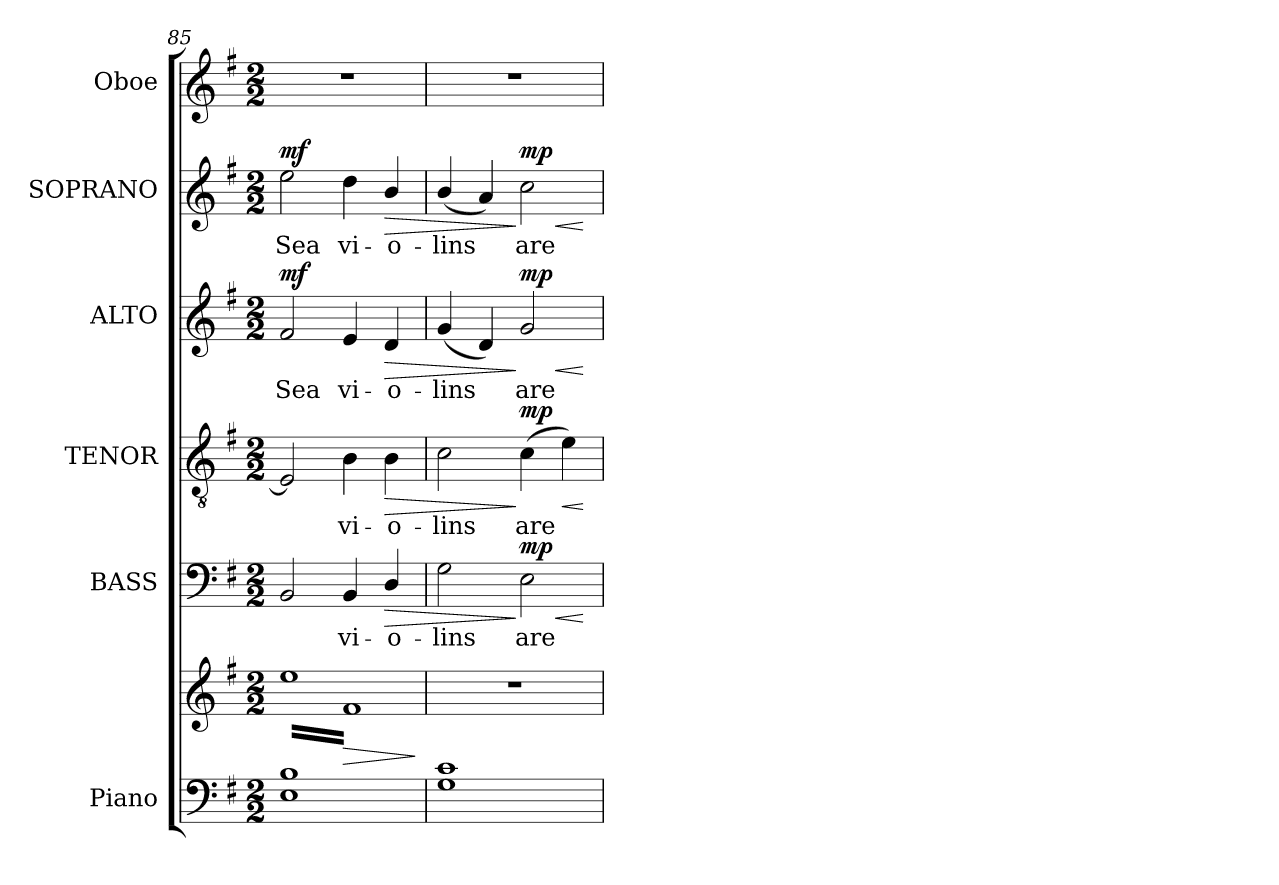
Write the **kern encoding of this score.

**kern	**kern	**dynam	**kern	**text	**dynam	**kern	**text	**dynam	**kern	**text	**dynam	**kern	**text	**dynam	**kern
*part6	*part6	*part6	*part5	*part5	*part5	*part4	*part4	*part4	*part3	*part3	*part3	*part2	*part2	*part2	*part1
*staff7	*staff6	*staff6/7	*staff5	*staff5	*staff5	*staff4	*staff4	*staff4	*staff3	*staff3	*staff3	*staff2	*staff2	*staff2	*staff1
*I"Piano	*	*	*I"BASS	*	*	*I"TENOR	*	*	*I"ALTO	*	*	*I"SOPRANO	*	*	*I"Oboe
*I'Pno.	*	*	*I'B.	*	*	*I'T.	*	*	*I'A.	*	*	*I'S.	*	*	*I'Ob.
*clefF4	*clefG2	*	*clefF4	*	*	*clefGv2	*	*	*clefG2	*	*	*clefG2	*	*	*clefG2
*	*	*	*	*	*	*ITrd7c12	*	*	*	*	*	*	*	*	*
*k[f#]	*k[f#]	*	*k[f#]	*	*	*k[f#]	*	*	*k[f#]	*	*	*k[f#]	*	*	*k[f#]
*G:	*G:	*	*G:	*	*	*G:	*	*	*G:	*	*	*G:	*	*	*G:
*M2/2	*M2/2	*	*M2/2	*	*	*M2/2	*	*	*M2/2	*	*	*M2/2	*	*	*M2/2
=85	=85	=85	=85	=85	=85	=85	=85	=85	=85	=85	=85	=85	=85	=85	=85
!	!	!	!	!	!	!	!	!	!	!LO:LY:b:color=#000000	!	!	!	!	!
!	!	!	!	!	!	!	!	!	!	!	!	!	!LO:LY:b:color=#000000	!	!
*	*tremolo	*	*	*	*	*	*	*	*	*	*	*	*	*	*
1Ei 1Bi	16eeiLL	.	2BBi/	.	.	2EEi/]	.	.	2f#i/	Sea	mf	2eei\	Sea	mf	1r
.	16f#i	.	.	.	.	.	.	.	.	.	.	.	.	.	.
.	16eei	.	.	.	.	.	.	.	.	.	.	.	.	.	.
.	16f#i	.	.	.	.	.	.	.	.	.	.	.	.	.	.
.	16eei	.	.	.	.	.	.	.	.	.	.	.	.	.	.
.	16f#i	.	.	.	.	.	.	.	.	.	.	.	.	.	.
.	16eei	.	.	.	.	.	.	.	.	.	.	.	.	.	.
.	16f#i	.	.	.	.	.	.	.	.	.	.	.	.	.	.
!	!	!LO:HP:b	!	!	!	!	!	!	!	!	!	!	!	!	!
!	!	!	!	!LO:LY:b:color=#000000	!	!	!	!	!	!	!	!	!	!	!
!	!	!	!	!	!	!	!LO:LY:b:color=#000000	!	!	!	!	!	!	!	!
!	!	!	!	!	!	!	!	!	!	!LO:LY:b:color=#000000	!	!	!	!	!
!	!	!	!	!	!	!	!	!	!	!	!	!	!LO:LY:b:color=#000000	!	!
.	16eei	>	4BBi/	vi-	.	4BBi\	vi-	.	4ei/	vi-	.	4ddi\	vi-	.	.
.	16f#i	.	.	.	.	.	.	.	.	.	.	.	.	.	.
.	16eei	.	.	.	.	.	.	.	.	.	.	.	.	.	.
.	16f#i	.	.	.	.	.	.	.	.	.	.	.	.	.	.
!	!	!	!	!LO:LY:b:color=#000000	!LO:HP:b	!	!	!	!	!	!	!	!	!	!
!	!	!	!	!	!	!	!LO:LY:b:color=#000000	!LO:HP:b	!	!	!	!	!	!	!
!	!	!	!	!	!	!	!	!	!	!LO:LY:b:color=#000000	!LO:HP:b	!	!	!	!
!	!	!	!	!	!	!	!	!	!	!	!	!	!LO:LY:b:color=#000000	!LO:HP:b	!
.	16eei	.	4Di/	-o-	>	4BBi\	-o-	>	4di/	-o-	>	4bi/	-o-	>	.
.	16f#i	.	.	.	.	.	.	.	.	.	.	.	.	.	.
.	16eei	.	.	.	.	.	.	.	.	.	.	.	.	.	.
.	16f#iJJ	.	.	.	.	.	.	.	.	.	.	.	.	.	.
*	*Xtremolo	*	*	*	*	*	*	*	*	*	*	*	*	*	*
.	.	]	.	.	.	.	.	.	.	.	.	.	.	.	.
=86	=86	=86	=86	=86	=86	=86	=86	=86	=86	=86	=86	=86	=86	=86	=86
!	!	!	!	!LO:LY:b:color=#000000	!	!	!	!	!	!	!	!	!	!	!
!	!	!	!	!	!	!	!LO:LY:b:color=#000000	!	!	!	!	!	!	!	!
!	!	!	!	!	!	!	!	!	!	!LO:LY:b:color=#000000	!	!	!	!	!
!	!	!	!	!	!	!	!	!	!	!	!	!	!LO:LY:b:color=#000000	!	!
1Gi 1ci	1r	.	2Gi\	-lins	.	2Ci\	-lins	.	(4gi/	-lins	.	(4bi/	-lins	.	1r
.	.	.	.	.	.	.	.	.	.	.	.	.	.	.	.
.	.	.	.	.	.	.	.	.	.	.	.	.	.	.	.
.	.	.	.	.	.	.	.	.	.	.	.	.	.	.	.
.	.	.	.	.	.	.	.	.	4di/)	.	.	4ai/)	.	.	.
.	.	.	.	.	.	.	.	.	.	.	.	.	.	.	.
.	.	.	.	.	.	.	.	.	.	.	.	.	.	.	.
.	.	.	.	.	.	.	.	.	.	.	.	.	.	.	.
!	!	!	!	!LO:LY:b:color=#000000	!LO:HP:n=1:b	!	!	!	!	!	!	!	!	!	!
!	!	!	!	!	!	!	!LO:LY:b:color=#000000	!	!	!	!	!	!	!	!
!	!	!	!	!	!	!	!	!	!	!LO:LY:b:color=#000000	!LO:HP:n=1:b	!	!	!	!
!	!	!	!	!	!	!	!	!	!	!	!	!	!LO:LY:b:color=#000000	!LO:HP:n=1:b	!
.	.	.	2Ei\	are	] < mp	(4Ci\	are	] mp	2gi/	are	] < mp	2cci\	are	] < mp	.
!	!	!	!	!	!	!	!	!LO:HP:b	!	!	!	!	!	!	!
.	.	.	.	.	.	4Ei\)	.	<	.	.	.	.	.	.	.
.	.	.	.	.	[	.	.	[	.	.	[	.	.	[	.
=	=	=	=	=	=	=	=	=	=	=	=	=	=	=	=
*-	*-	*-	*-	*-	*-	*-	*-	*-	*-	*-	*-	*-	*-	*-	*-
